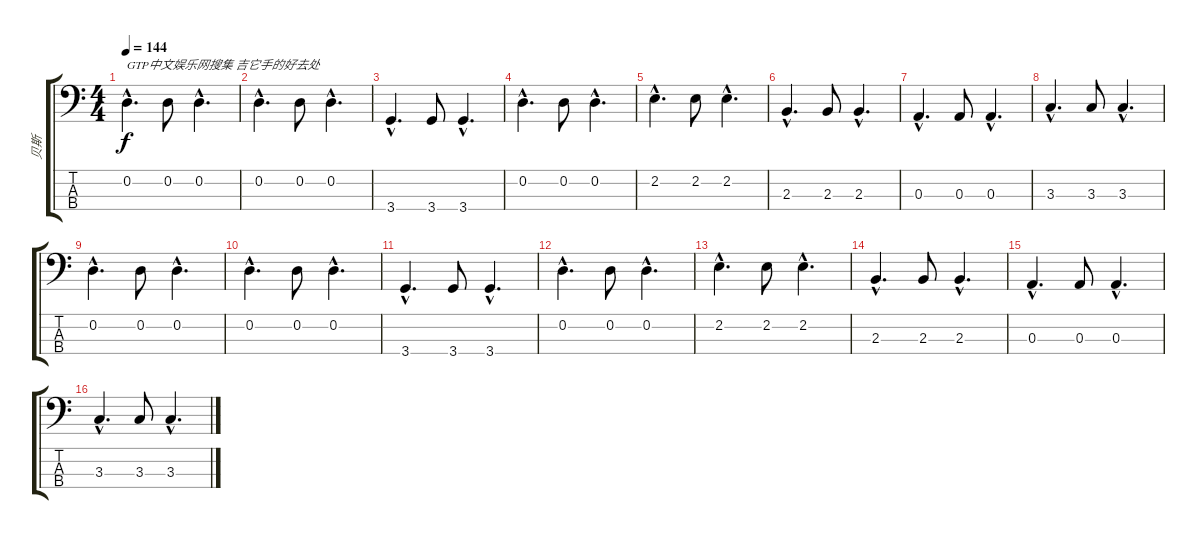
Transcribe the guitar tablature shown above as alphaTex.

\track ("贝斯" "贝斯") {instrument electricbassfinger}
\staff {score tabs}
\tuning (G2 D2 A1 E1) {hide}
\ts (4 4)
\tempo 144
\clef f4
\ks c
0.2{hac}.4{d txt "GTP中文娱乐网搜集 吉它手的好去处" dy f} 0.2.8 0.2{hac}.4{d} |
0.2{hac}.4{d} 0.2.8 0.2{hac}.4{d} |
3.4{hac}.4{d} 3.4.8 3.4{hac}.4{d} |
0.2{hac}.4{d} 0.2.8 0.2{hac}.4{d} |
2.2{hac}.4{d} 2.2.8 2.2{hac}.4{d} |
2.3{hac}.4{d} 2.3.8 2.3{hac}.4{d} |
0.3{hac}.4{d} 0.3.8 0.3{hac}.4{d} |
3.3{hac}.4{d} 3.3.8 3.3{hac}.4{d} |
0.2{hac}.4{d} 0.2.8 0.2{hac}.4{d} |
0.2{hac}.4{d} 0.2.8 0.2{hac}.4{d} |
3.4{hac}.4{d} 3.4.8 3.4{hac}.4{d} |
0.2{hac}.4{d} 0.2.8 0.2{hac}.4{d} |
2.2{hac}.4{d} 2.2.8 2.2{hac}.4{d} |
2.3{hac}.4{d} 2.3.8 2.3{hac}.4{d} |
0.3{hac}.4{d} 0.3.8 0.3{hac}.4{d} |
3.3{hac}.4{d} 3.3.8 3.3{hac}.4{d}
